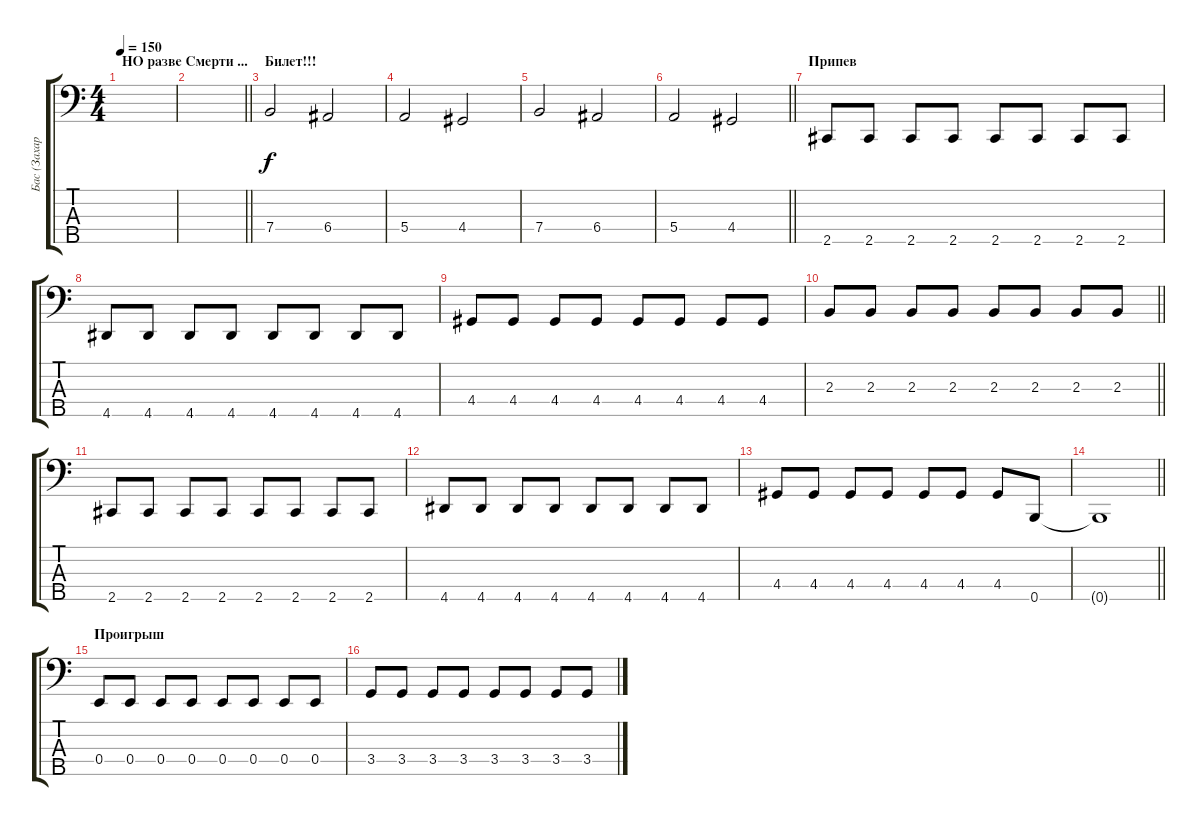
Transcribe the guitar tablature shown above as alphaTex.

\track ("Бас (Захар)" "Бас (Захар") {instrument electricbassfinger}
\staff {score tabs}
\tuning (G2 D2 A1 E1 B0) {hide}
\ts (4 4)
\section ("" "НО разве Смерти ...")
\tempo 150
\clef f4
\ks c
|
\barLineRight lightlight
|
\section ("" "Билет!!!")
7.4.2 6.4.2 |
5.4.2 4.4.2 |
7.4.2 6.4.2 |
\barLineRight lightlight
5.4.2 4.4.2 |
\section ("" "Припев")
2.5.8 2.5.8 2.5.8 2.5.8 2.5.8 2.5.8 2.5.8 2.5.8 |
4.5.8 4.5.8 4.5.8 4.5.8 4.5.8 4.5.8 4.5.8 4.5.8 |
4.4.8 4.4.8 4.4.8 4.4.8 4.4.8 4.4.8 4.4.8 4.4.8 |
\barLineRight lightlight
2.3.8 2.3.8 2.3.8 2.3.8 2.3.8 2.3.8 2.3.8 2.3.8 |
2.5.8 2.5.8 2.5.8 2.5.8 2.5.8 2.5.8 2.5.8 2.5.8 |
4.5.8 4.5.8 4.5.8 4.5.8 4.5.8 4.5.8 4.5.8 4.5.8 |
4.4.8 4.4.8 4.4.8 4.4.8 4.4.8 4.4.8 4.4.8 0.5.8 |
\barLineRight lightlight
0.5{t}.1 |
\section ("" "Проигрыш")
0.4.8 0.4.8 0.4.8 0.4.8 0.4.8 0.4.8 0.4.8 0.4.8 |
3.4.8 3.4.8 3.4.8 3.4.8 3.4.8 3.4.8 3.4.8 3.4.8
